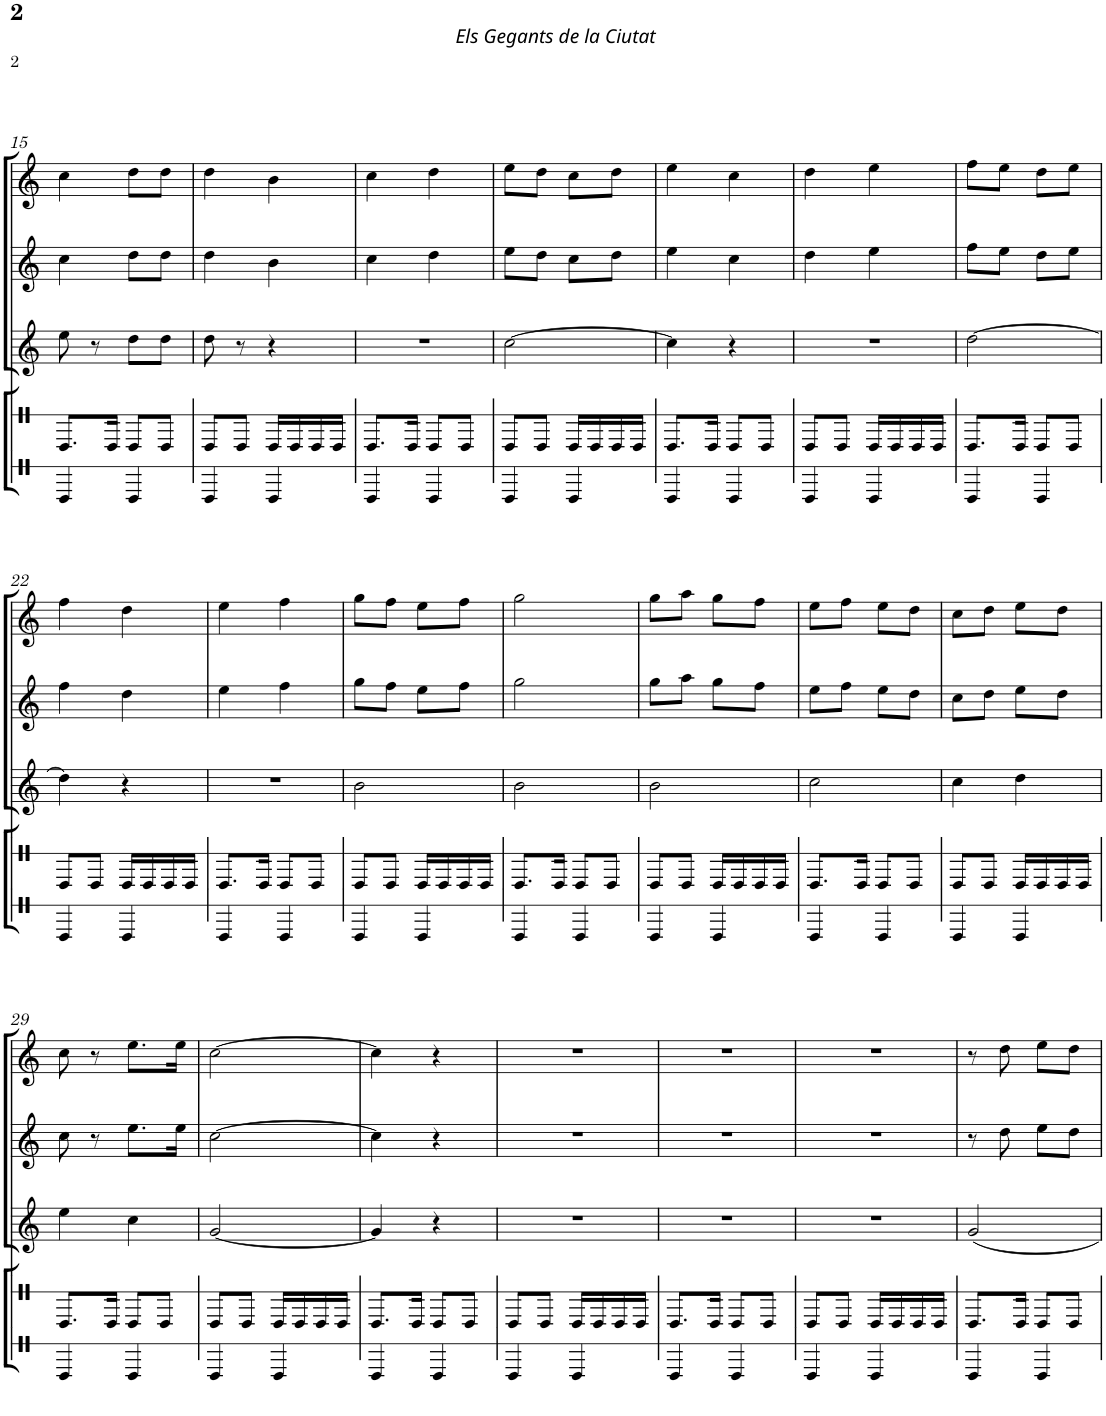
**kern	**kern	**kern	**kern	**kern
*part5	*part4	*part3	*part2	*part1
*staff5	*staff4	*staff3	*staff2	*staff1
*I"Timbal Fondo	*I"Timbal	*I"Tarota	*I"Gralla 2	*I"Gralla 1
!!LO:PB:g=z
*clefX	*clefX	*clefG2	*clefG2	*clefG2
*k[]	*k[]	*k[]	*k[]	*k[]
*M2/4	*M2/4	*M2/4	*M2/4	*M2/4
=15	=15	=15	=15	=15
4e/	8.e/L	8ee\	4cc\	4cc\
.	.	8r	.	.
.	16e/Jk	.	.	.
4e/	8e/L	8dd\L	8dd\L	8dd\L
.	8e/J	8dd\J	8dd\J	8dd\J
=16	=16	=16	=16	=16
4e/	8e/L	8dd\	4dd\	4dd\
.	8e/J	8r	.	.
4e/	16e/LL	4r	4b\	4b\
.	16e/	.	.	.
.	16e/	.	.	.
.	16e/JJ	.	.	.
=17	=17	=17	=17	=17
4e/	8.e/L	2r	4cc\	4cc\
.	16e/Jk	.	.	.
4e/	8e/L	.	4dd\	4dd\
.	8e/J	.	.	.
=18	=18	=18	=18	=18
4e/	8e/L	[2cc\	8ee\L	8ee\L
.	8e/J	.	8dd\J	8dd\J
4e/	16e/LL	.	8cc\L	8cc\L
.	16e/	.	.	.
.	16e/	.	8dd\J	8dd\J
.	16e/JJ	.	.	.
=19	=19	=19	=19	=19
4e/	8.e/L	4cc\]	4ee\	4ee\
.	16e/Jk	.	.	.
4e/	8e/L	4r	4cc\	4cc\
.	8e/J	.	.	.
=20	=20	=20	=20	=20
4e/	8e/L	2r	4dd\	4dd\
.	8e/J	.	.	.
4e/	16e/LL	.	4ee\	4ee\
.	16e/	.	.	.
.	16e/	.	.	.
.	16e/JJ	.	.	.
=21	=21	=21	=21	=21
4e/	8.e/L	[2dd\	8ff\L	8ff\L
.	.	.	8ee\J	8ee\J
.	16e/Jk	.	.	.
4e/	8e/L	.	8dd\L	8dd\L
.	8e/J	.	8ee\J	8ee\J
!!LO:LB:g=z
=22	=22	=22	=22	=22
4e/	8e/L	4dd\]	4ff\	4ff\
.	8e/J	.	.	.
4e/	16e/LL	4r	4dd\	4dd\
.	16e/	.	.	.
.	16e/	.	.	.
.	16e/JJ	.	.	.
=23	=23	=23	=23	=23
4e/	8.e/L	2r	4ee\	4ee\
.	16e/Jk	.	.	.
4e/	8e/L	.	4ff\	4ff\
.	8e/J	.	.	.
=24	=24	=24	=24	=24
4e/	8e/L	2b\	8gg\L	8gg\L
.	8e/J	.	8ff\J	8ff\J
4e/	16e/LL	.	8ee\L	8ee\L
.	16e/	.	.	.
.	16e/	.	8ff\J	8ff\J
.	16e/JJ	.	.	.
=25	=25	=25	=25	=25
4e/	8.e/L	2b\	2gg\	2gg\
.	16e/Jk	.	.	.
4e/	8e/L	.	.	.
.	8e/J	.	.	.
=26	=26	=26	=26	=26
4e/	8e/L	2b\	8gg\L	8gg\L
.	8e/J	.	8aa\J	8aa\J
4e/	16e/LL	.	8gg\L	8gg\L
.	16e/	.	.	.
.	16e/	.	8ff\J	8ff\J
.	16e/JJ	.	.	.
=27	=27	=27	=27	=27
4e/	8.e/L	2cc\	8ee\L	8ee\L
.	.	.	8ff\J	8ff\J
.	16e/Jk	.	.	.
4e/	8e/L	.	8ee\L	8ee\L
.	8e/J	.	8dd\J	8dd\J
=28	=28	=28	=28	=28
4e/	8e/L	4cc\	8cc\L	8cc\L
.	8e/J	.	8dd\J	8dd\J
4e/	16e/LL	4dd\	8ee\L	8ee\L
.	16e/	.	.	.
.	16e/	.	8dd\J	8dd\J
.	16e/JJ	.	.	.
!!LO:LB:g=z
=29	=29	=29	=29	=29
4e/	8.e/L	4ee\	8cc\	8cc\
.	.	.	8r	8r
.	16e/Jk	.	.	.
4e/	8e/L	4cc\	8.ee\L	8.ee\L
.	8e/J	.	.	.
.	.	.	16ee\Jk	16ee\Jk
=30	=30	=30	=30	=30
4e/	8e/L	[2g/	[2cc\	[2cc\
.	8e/J	.	.	.
4e/	16e/LL	.	.	.
.	16e/	.	.	.
.	16e/	.	.	.
.	16e/JJ	.	.	.
=31	=31	=31	=31	=31
4e/	8.e/L	4g/]	4cc\]	4cc\]
.	16e/Jk	.	.	.
4e/	8e/L	4r	4r	4r
.	8e/J	.	.	.
=32	=32	=32	=32	=32
4e/	8e/L	2r	2r	2r
.	8e/J	.	.	.
4e/	16e/LL	.	.	.
.	16e/	.	.	.
.	16e/	.	.	.
.	16e/JJ	.	.	.
=33	=33	=33	=33	=33
4e/	8.e/L	2r	2r	2r
.	16e/Jk	.	.	.
4e/	8e/L	.	.	.
.	8e/J	.	.	.
=34	=34	=34	=34	=34
4e/	8e/L	2r	2r	2r
.	8e/J	.	.	.
4e/	16e/LL	.	.	.
.	16e/	.	.	.
.	16e/	.	.	.
.	16e/JJ	.	.	.
=35	=35	=35	=35	=35
4e/	8.e/L	2g/	8r	8r
.	.	.	8dd\	8dd\
.	16e/Jk	.	.	.
4e/	8e/L	.	8ee\L	8ee\L
.	8e/J	.	8dd\J	8dd\J
=	=	=	=	=
*-	*-	*-	*-	*-
